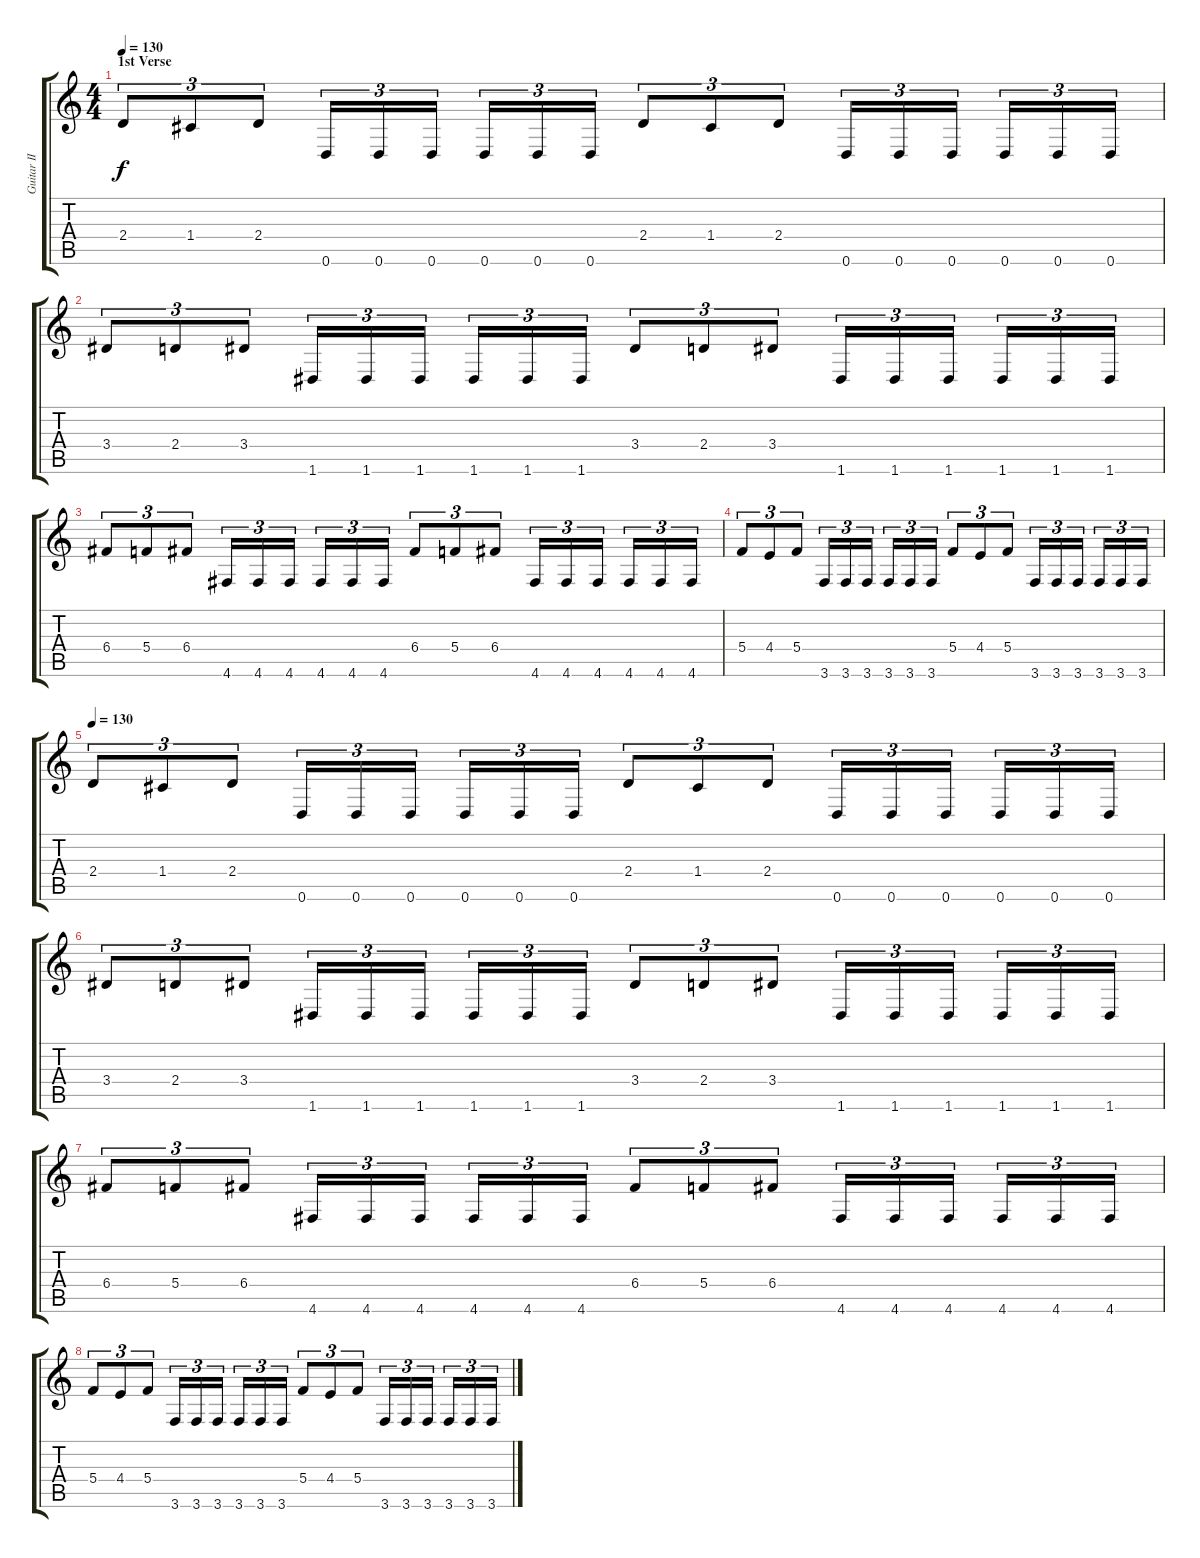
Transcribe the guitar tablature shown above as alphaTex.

\track ("Guitar II" "Guitar II") {instrument distortionguitar}
\staff {score tabs}
\tuning (D4 A3 F3 C3 G2 D2) {hide}
\ts (4 4)
\section ("" "1st Verse")
\tempo 130
\clef g2
\ks c
2.4.8{tu (3 2) dy f} 1.4.8{tu (3 2)} 2.4.8{tu (3 2)} 0.6.16{tu (3 2)} 0.6.16{tu (3 2)} 0.6.16{tu (3 2)} 0.6.16{tu (3 2)} 0.6.16{tu (3 2)} 0.6.16{tu (3 2)} 2.4.8{tu (3 2)} 1.4.8{tu (3 2)} 2.4.8{tu (3 2)} 0.6.16{tu (3 2)} 0.6.16{tu (3 2)} 0.6.16{tu (3 2)} 0.6.16{tu (3 2)} 0.6.16{tu (3 2)} 0.6.16{tu (3 2)} |
3.4.8{tu (3 2)} 2.4.8{tu (3 2)} 3.4.8{tu (3 2)} 1.6.16{tu (3 2)} 1.6.16{tu (3 2)} 1.6.16{tu (3 2)} 1.6.16{tu (3 2)} 1.6.16{tu (3 2)} 1.6.16{tu (3 2)} 3.4.8{tu (3 2)} 2.4.8{tu (3 2)} 3.4.8{tu (3 2)} 1.6.16{tu (3 2)} 1.6.16{tu (3 2)} 1.6.16{tu (3 2)} 1.6.16{tu (3 2)} 1.6.16{tu (3 2)} 1.6.16{tu (3 2)} |
6.4.8{tu (3 2)} 5.4.8{tu (3 2)} 6.4.8{tu (3 2)} 4.6.16{tu (3 2)} 4.6.16{tu (3 2)} 4.6.16{tu (3 2)} 4.6.16{tu (3 2)} 4.6.16{tu (3 2)} 4.6.16{tu (3 2)} 6.4.8{tu (3 2)} 5.4.8{tu (3 2)} 6.4.8{tu (3 2)} 4.6.16{tu (3 2)} 4.6.16{tu (3 2)} 4.6.16{tu (3 2)} 4.6.16{tu (3 2)} 4.6.16{tu (3 2)} 4.6.16{tu (3 2)} |
5.4.8{tu (3 2)} 4.4.8{tu (3 2)} 5.4.8{tu (3 2)} 3.6.16{tu (3 2)} 3.6.16{tu (3 2)} 3.6.16{tu (3 2)} 3.6.16{tu (3 2)} 3.6.16{tu (3 2)} 3.6.16{tu (3 2)} 5.4.8{tu (3 2)} 4.4.8{tu (3 2)} 5.4.8{tu (3 2)} 3.6.16{tu (3 2)} 3.6.16{tu (3 2)} 3.6.16{tu (3 2)} 3.6.16{tu (3 2)} 3.6.16{tu (3 2)} 3.6.16{tu (3 2)} |
\tempo 130
2.4.8{tu (3 2)} 1.4.8{tu (3 2)} 2.4.8{tu (3 2)} 0.6.16{tu (3 2)} 0.6.16{tu (3 2)} 0.6.16{tu (3 2)} 0.6.16{tu (3 2)} 0.6.16{tu (3 2)} 0.6.16{tu (3 2)} 2.4.8{tu (3 2)} 1.4.8{tu (3 2)} 2.4.8{tu (3 2)} 0.6.16{tu (3 2)} 0.6.16{tu (3 2)} 0.6.16{tu (3 2)} 0.6.16{tu (3 2)} 0.6.16{tu (3 2)} 0.6.16{tu (3 2)} |
3.4.8{tu (3 2)} 2.4.8{tu (3 2)} 3.4.8{tu (3 2)} 1.6.16{tu (3 2)} 1.6.16{tu (3 2)} 1.6.16{tu (3 2)} 1.6.16{tu (3 2)} 1.6.16{tu (3 2)} 1.6.16{tu (3 2)} 3.4.8{tu (3 2)} 2.4.8{tu (3 2)} 3.4.8{tu (3 2)} 1.6.16{tu (3 2)} 1.6.16{tu (3 2)} 1.6.16{tu (3 2)} 1.6.16{tu (3 2)} 1.6.16{tu (3 2)} 1.6.16{tu (3 2)} |
6.4.8{tu (3 2)} 5.4.8{tu (3 2)} 6.4.8{tu (3 2)} 4.6.16{tu (3 2)} 4.6.16{tu (3 2)} 4.6.16{tu (3 2)} 4.6.16{tu (3 2)} 4.6.16{tu (3 2)} 4.6.16{tu (3 2)} 6.4.8{tu (3 2)} 5.4.8{tu (3 2)} 6.4.8{tu (3 2)} 4.6.16{tu (3 2)} 4.6.16{tu (3 2)} 4.6.16{tu (3 2)} 4.6.16{tu (3 2)} 4.6.16{tu (3 2)} 4.6.16{tu (3 2)} |
5.4.8{tu (3 2)} 4.4.8{tu (3 2)} 5.4.8{tu (3 2)} 3.6.16{tu (3 2)} 3.6.16{tu (3 2)} 3.6.16{tu (3 2)} 3.6.16{tu (3 2)} 3.6.16{tu (3 2)} 3.6.16{tu (3 2)} 5.4.8{tu (3 2)} 4.4.8{tu (3 2)} 5.4.8{tu (3 2)} 3.6.16{tu (3 2)} 3.6.16{tu (3 2)} 3.6.16{tu (3 2)} 3.6.16{tu (3 2)} 3.6.16{tu (3 2)} 3.6.16{tu (3 2)}
